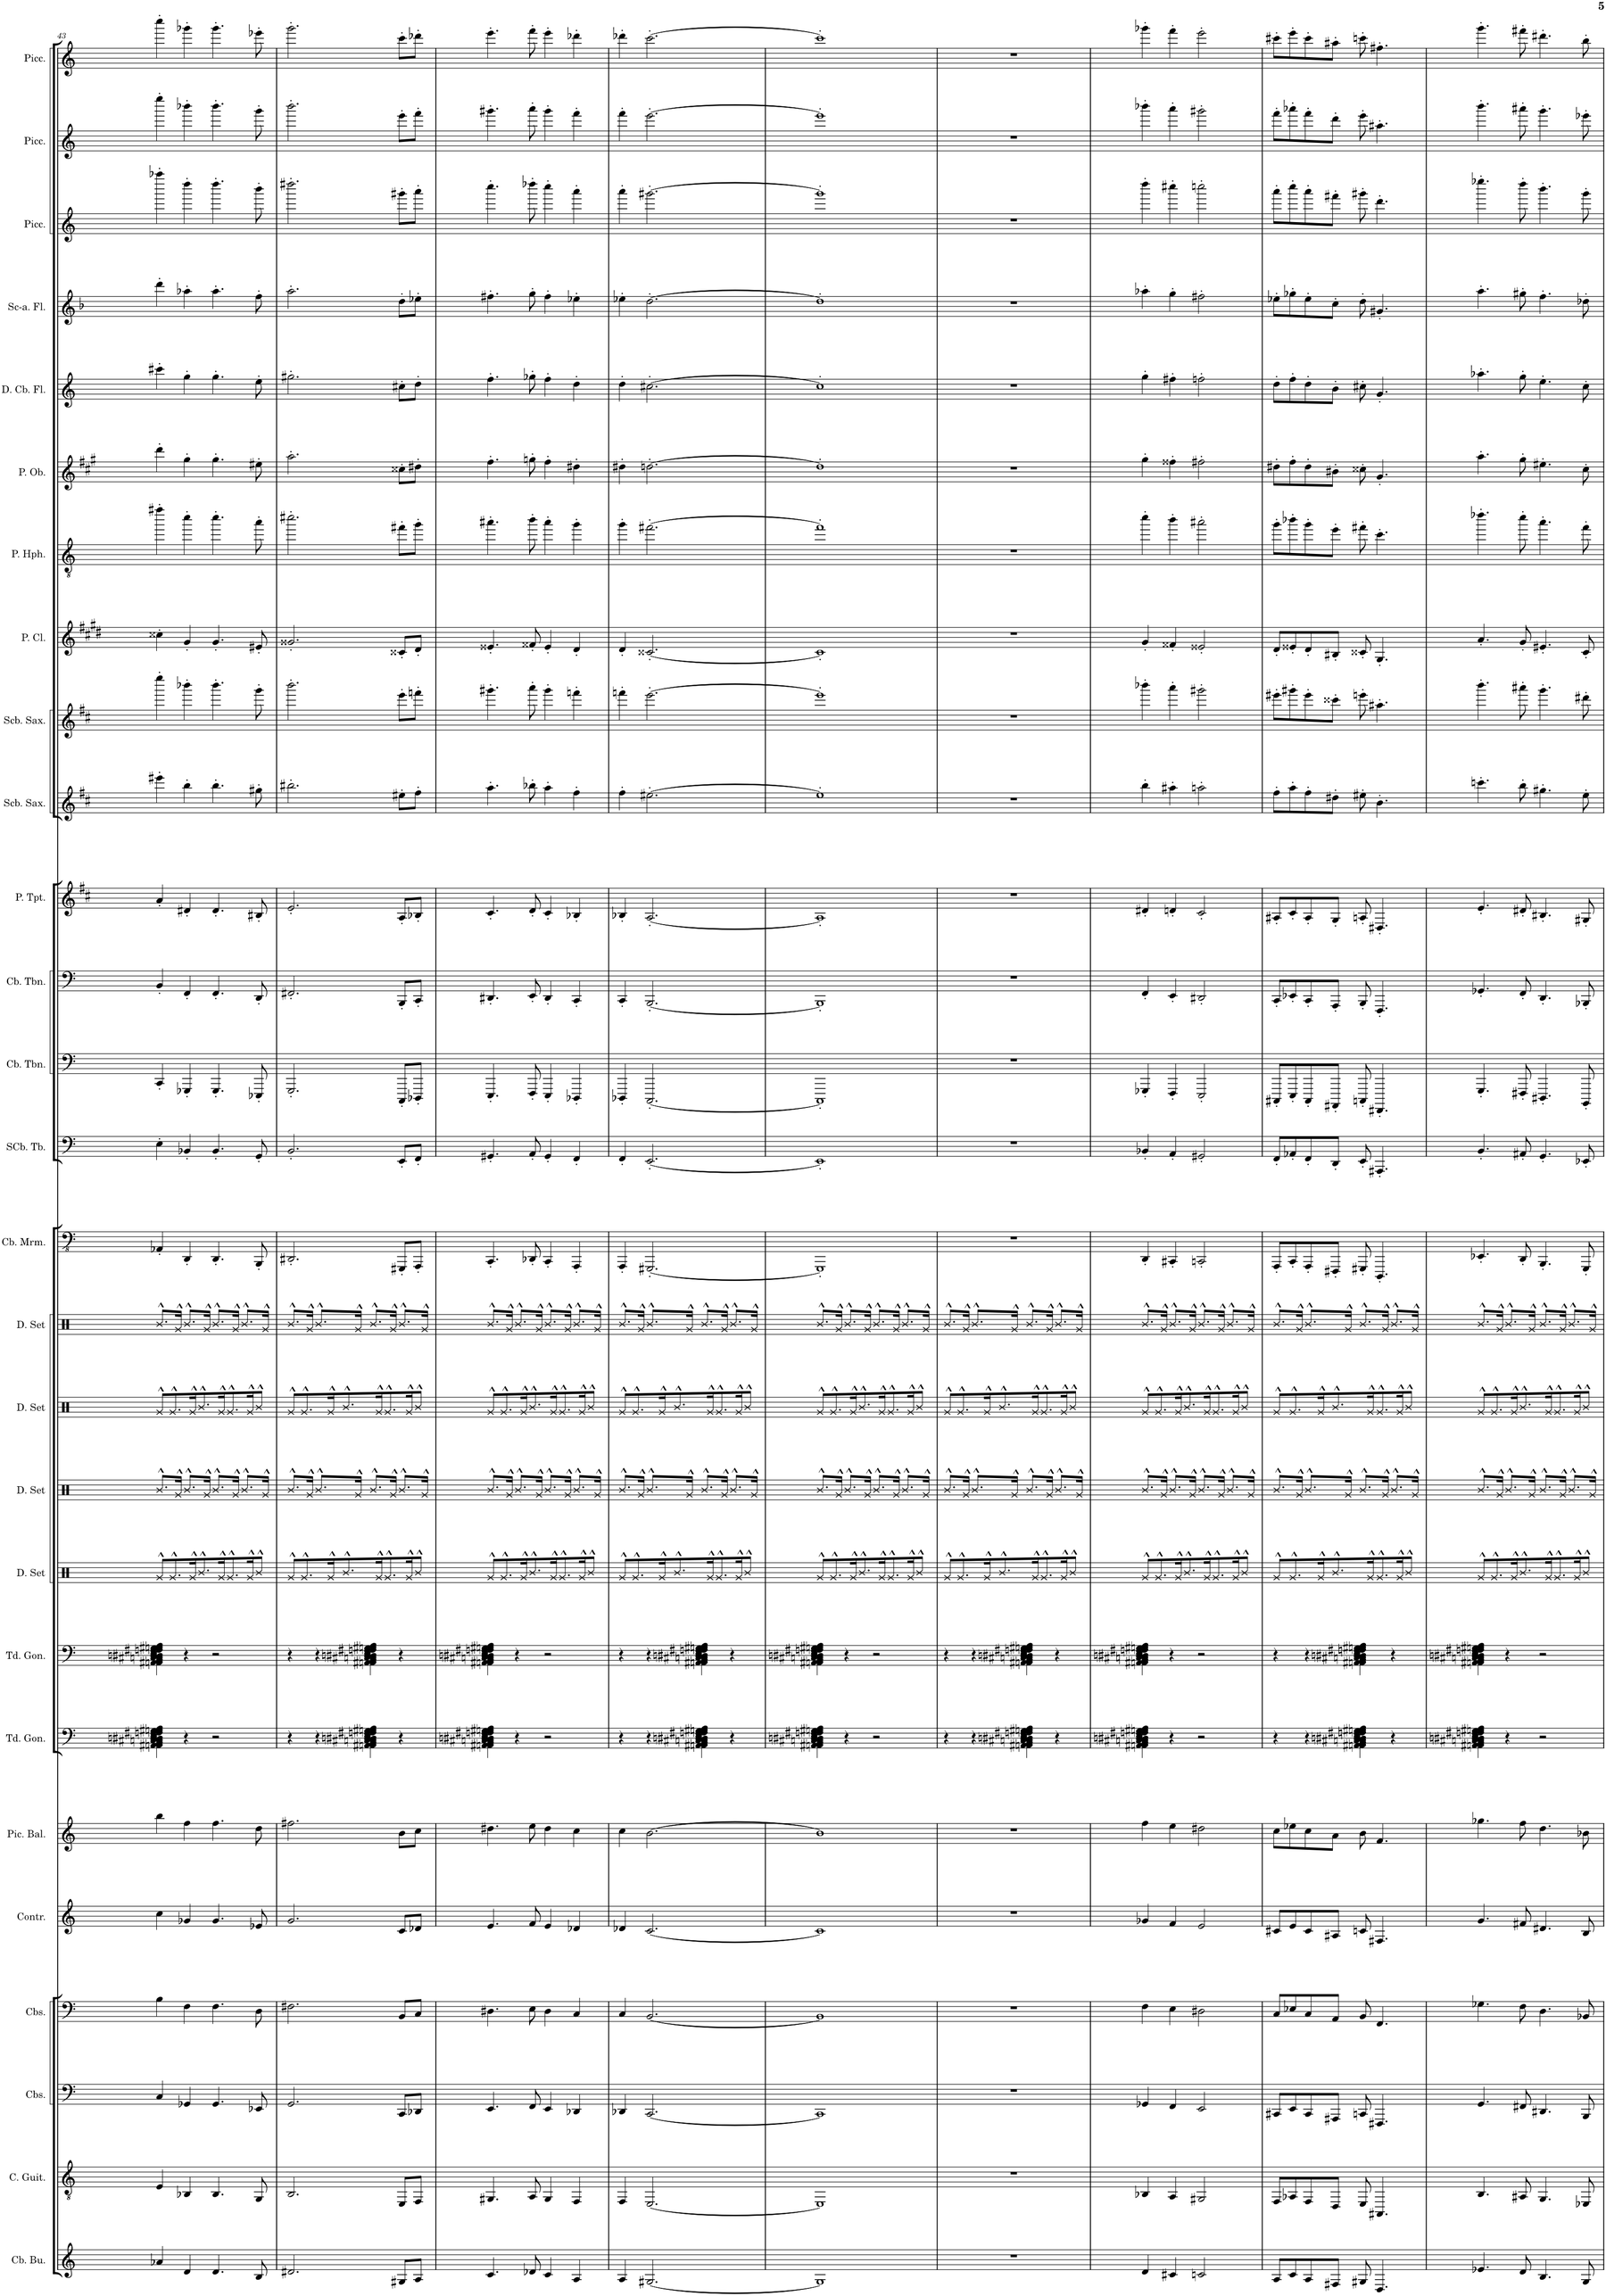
**kern	**kern	**kern	**kern	**kern	**kern	**kern	**kern	**kern	**kern	**kern	**kern	**kern	**kern	**kern	**kern	**kern	**kern	**kern	**kern	**kern	**kern	**kern
*part23	*part22	*part21	*part20	*part19	*part18	*part17	*part16	*part15	*part14	*part13	*part12	*part11	*part10	*part9	*part8	*part7	*part6	*part5	*part4	*part3	*part2	*part1
*staff23	*staff22	*staff21	*staff20	*staff19	*staff18	*staff17	*staff16	*staff15	*staff14	*staff13	*staff12	*staff11	*staff10	*staff9	*staff8	*staff7	*staff6	*staff5	*staff4	*staff3	*staff2	*staff1
*I"Contrabass Bugle	*I"Contra Guitar	*I"Contrabasses	*I"Contrabasses	*I"Contralto	*I"Piccolo Balalaika	*I"Tuned Gongs	*I"Tuned Gongs	*I"Contrabass Marimba	*I"Sub-Contrabass Tuba	*I"Contrabass Trombone	*I"Contrabass Trombone	*I"Piccolo Trumpet	*I"Subcontrabass Saxophone	*I"Subcontrabass Saxophone	*I"Piccolo Clarinet	*I"Piccolo Heckelphone	*I"Piccolo Oboe	*I"Double Contrabass Flute	*I"Sub Contra-alto Flute	*I"Piccolo	*I"Piccolo	*I"Piccolo
*I'Cb. Bu.	*I'C. Guit.	*I'Cbs.	*I'Cbs.	*I'Contr.	*I'Pic. Bal.	*I'Td. Gon.	*I'Td. Gon.	*I'Cb. Mrm.	*I'SCb. Tb.	*I'Cb. Tbn.	*I'Cb. Tbn.	*I'P. Tpt.	*I'Scb. Sax.	*I'Scb. Sax.	*I'P. Cl.	*I'P. Hph.	*I'P. Ob.	*I'D. Cb. Fl.	*I'Sc-a. Fl.	*I'Picc.	*I'Picc.	*I'Picc.
!!LO:PB:g=z
*clefG2	*clefGv2	*clefF4	*clefF4	*clefG2	*clefG2	*clefF4	*clefF4	*clefFv4	*clefF4	*clefF4	*clefF4	*clefG2	*clefG2	*clefG2	*clefG2	*clefGv2	*clefG2	*clefG2	*clefG2	*clefG2	*clefG2	*clefG2
*Trd14c24	*	*Trd7c12	*Trd7c12	*	*	*	*	*	*	*	*	*Trd-6c-10	*Trd22c38	*Trd22c38	*Trd-5c-8	*	*Trd-2c-3	*Trd21c36	*Trd17c29	*Trd-7c-12	*Trd-7c-12	*Trd-7c-12
*k[]	*k[]	*k[]	*k[]	*k[]	*k[]	*k[]	*k[]	*k[]	*k[]	*k[]	*k[]	*k[f#c#]	*k[f#c#]	*k[f#c#]	*k[f#c#g#d#]	*k[]	*k[f#c#g#]	*k[]	*k[b-]	*k[]	*k[]	*k[]
*M4/4	*M4/4	*M4/4	*M4/4	*M4/4	*M4/4	*M4/4	*M4/4	*M4/4	*M4/4	*M4/4	*M4/4	*M4/4	*M4/4	*M4/4	*M4/4	*M4/4	*M4/4	*M4/4	*M4/4	*M4/4	*M4/4	*M4/4
=43	=43	=43	=43	=43	=43	=43	=43	=43	=43	=43	=43	=43	=43	=43	=43	=43	=43	=43	=43	=43	=43	=43
4a-X/	4E/	4C/	4B\	4cc\	4bb\	4AAn\ 4AA#X\ 4BB\ 4Cn\ 4C#X\ 4Dn\ 4D#X\ 4E\ 4Fn\ 4F#X\ 4Gn\ 4G#X\ 4A\	4AAn\ 4AA#X\ 4BB\ 4Cn\ 4C#X\ 4Dn\ 4D#X\ 4E\ 4Fn\ 4F#X\ 4Gn\ 4G#X\ 4A\	4AAA-X'/	4E'\	4CC'/	4BB'/	4a'/	4eee#X'\	4eeee'\	4cc##X'\	4fff#X'\	4ddd'\	4ccc#X'\	4ddd'\	4aaaa-X'\	4eeee'\	4cccc'\
4d/	4BB-X/	4GG-X/	4F\	4g-X/	4ff\	4r	4r	4DDD'/	4BB-X'/	4GGG-X'/	4FF'/	4d#X'/	4bb'\	4bbb-X'\	4g#'/	4ccc'\	4gg#'\	4gg'\	4aa-X'\	4dddd'\	4bbb-X'\	4ggg-X'\
4.d/	4.BB-/	4.GG-/	4.F\	4.g-/	4.ff\	2r	2r	4.DDD'/	4.BB-'/	4.GGG-'/	4.FF'/	4.d#'/	4.bb'\	4.bbb-'\	4.g#'/	4.ccc'\	4.gg#'\	4.gg'\	4.aa-'\	4.dddd'\	4.bbb-'\	4.ggg-'\
8B/	8GG/	8EE-X/	8D\	8e-X/	8dd\	.	.	8BBBB'/	8GG'/	8EEE-X'/	8DD'/	8B#X'/	8gg#X'\	8ggg'\	8e#X'/	8aa'\	8ee#X'\	8ee'\	8ff'\	8bbb'\	8ggg'\	8eee-X'\
=44	=44	=44	=44	=44	=44	=44	=44	=44	=44	=44	=44	=44	=44	=44	=44	=44	=44	=44	=44	=44	=44	=44
2.d#X/	2.BB/	2.GG/	2.F#X\	2.g/	2.ff#X\	4r	4r	2.DDD#X'/	2.BB'/	2.GGG'/	2.FF#X'/	2.e'/	2.bb#X'\	2.bbb'\	2.g##X'/	2.ccc#X'\	2.aa'\	2.gg#X'\	2.aa'\	2.dddd#X'\	2.bbb'\	2.ggg'\
.	.	.	.	.	.	4r	4r	.	.	.	.	.	.	.	.	.	.	.	.	.	.	.
.	.	.	.	.	.	4AAn\ 4AA#X\ 4BB\ 4Cn\ 4C#X\ 4Dn\ 4D#X\ 4E\ 4Fn\ 4F#X\ 4Gn\ 4G#X\ 4A\	4AAn\ 4AA#X\ 4BB\ 4Cn\ 4C#X\ 4Dn\ 4D#X\ 4E\ 4Fn\ 4F#X\ 4Gn\ 4G#X\ 4A\	.	.	.	.	.	.	.	.	.	.	.	.	.	.	.
8G#X/L	8EE/L	8CC/L	8BB/L	8c/L	8b\L	4r	4r	8GGGG#X'/L	8EE'/L	8CCC'/L	8BBB'/L	8A'/L	8ee#X'\L	8eee'\L	8c##X'/L	8ff#X'\L	8cc##X'\L	8cc#X'\L	8dd'\L	8ggg#X'\L	8eee'\L	8ccc'\L
8A/J	8FF/J	8DD-X/J	8C/J	8d-X/J	8cc\J	.	.	8AAAA'/J	8FF'/J	8DDD-X'/J	8CC'/J	8B-X'/J	8ff#'\J	8fffn'\J	8d#'/J	8gg'\J	8dd#X'\J	8dd'\J	8ee-X'\J	8aaa'\J	8fff'\J	8ddd-X'\J
=45	=45	=45	=45	=45	=45	=45	=45	=45	=45	=45	=45	=45	=45	=45	=45	=45	=45	=45	=45	=45	=45	=45
4.c/	4.GG#X/	4.EE/	4.D#X\	4.e/	4.dd#X\	4AAn\ 4AA#X\ 4BB\ 4Cn\ 4C#X\ 4Dn\ 4D#X\ 4E\ 4Fn\ 4F#X\ 4Gn\ 4G#X\ 4A\	4AAn\ 4AA#X\ 4BB\ 4Cn\ 4C#X\ 4Dn\ 4D#X\ 4E\ 4Fn\ 4F#X\ 4Gn\ 4G#X\ 4A\	4.CCC'/	4.GG#X'/	4.EEE'/	4.DD#X'/	4.c#'/	4.aa'\	4.ggg#X'\	4.e##X'/	4.aa#X'\	4.ff#'\	4.ff'\	4.ff#X'\	4.cccc'\	4.ggg#X'\	4.eee'\
.	.	.	.	.	.	4r	4r	.	.	.	.	.	.	.	.	.	.	.	.	.	.	.
8d-X/	8AA/	8FF/	8E\	8f/	8ee\	.	.	8DDD-X'/	8AA'/	8FFF'/	8EE'/	8d'/	8bb-X'\	8aaa'\	8f##X'/	8bb'\	8ggn'\	8gg-X'\	8gg'\	8dddd-X'\	8aaa'\	8fff'\
4c/	4GG#/	4EE/	4D#\	4e/	4dd#\	2r	2r	4CCC'/	4GG#'/	4EEE'/	4DD#'/	4c#'/	4aa'\	4ggg#'\	4e##'/	4aa#'\	4ff#'\	4ff'\	4ff#'\	4cccc'\	4ggg#'\	4eee'\
4A/	4FF/	4DD-X/	4C/	4d-X/	4cc\	.	.	4AAAA'/	4FF'/	4DDD-X'/	4CC'/	4B-X'/	4ff#'\	4fffn'\	4d#'/	4gg'\	4dd#X'\	4dd'\	4ee-X'\	4aaa'\	4fff'\	4ddd-X'\
=46	=46	=46	=46	=46	=46	=46	=46	=46	=46	=46	=46	=46	=46	=46	=46	=46	=46	=46	=46	=46	=46	=46
4A/	4FF/	4DD-X/	4C/	4d-X/	4cc\	4r	4r	4AAAA'/	4FF'/	4DDD-X'/	4CC'/	4B-X'/	4ff#'\	4fffn'\	4d#'/	4gg'\	4dd#X'\	4dd'\	4ee-X'\	4aaa'\	4fff'\	4ddd-X'\
[2.G#X/	[2.EE/	[2.CC/	[2.BB/	[2.c/	[2.b\	4r	4r	[2.GGGG#X'/	[2.EE'/	[2.CCC'/	[2.BBB'/	[2.A'/	[2.ee#X'\	[2.eee'\	[2.c##X'/	[2.ff#X'\	[2.ddn'\	[2.cc#X'\	[2.dd'\	[2.ggg#X'\	[2.eee'\	[2.ccc'\
.	.	.	.	.	.	4AAn\ 4AA#X\ 4BB\ 4Cn\ 4C#X\ 4Dn\ 4D#X\ 4E\ 4Fn\ 4F#X\ 4Gn\ 4G#X\ 4A\	4AAn\ 4AA#X\ 4BB\ 4Cn\ 4C#X\ 4Dn\ 4D#X\ 4E\ 4Fn\ 4F#X\ 4Gn\ 4G#X\ 4A\	.	.	.	.	.	.	.	.	.	.	.	.	.	.	.
.	.	.	.	.	.	4r	4r	.	.	.	.	.	.	.	.	.	.	.	.	.	.	.
=47	=47	=47	=47	=47	=47	=47	=47	=47	=47	=47	=47	=47	=47	=47	=47	=47	=47	=47	=47	=47	=47	=47
1G#]	1EE]	1CC]	1BB]	1c]	1b]	4AAn\ 4AA#X\ 4BB\ 4Cn\ 4C#X\ 4Dn\ 4D#X\ 4E\ 4Fn\ 4F#X\ 4Gn\ 4G#X\ 4A\	4AAn\ 4AA#X\ 4BB\ 4Cn\ 4C#X\ 4Dn\ 4D#X\ 4E\ 4Fn\ 4F#X\ 4Gn\ 4G#X\ 4A\	1GGGG#']	1EE']	1CCC']	1BBB']	1A']	1ee#']	1eee']	1c##']	1ff#']	1dd']	1cc#']	1dd']	1ggg#']	1eee']	1ccc']
.	.	.	.	.	.	4r	4r	.	.	.	.	.	.	.	.	.	.	.	.	.	.	.
.	.	.	.	.	.	2r	2r	.	.	.	.	.	.	.	.	.	.	.	.	.	.	.
=48	=48	=48	=48	=48	=48	=48	=48	=48	=48	=48	=48	=48	=48	=48	=48	=48	=48	=48	=48	=48	=48	=48
1r	1r	1r	1r	1r	1r	4r	4r	1r	1r	1r	1r	1r	1r	1r	1r	1r	1r	1r	1r	1r	1r	1r
.	.	.	.	.	.	4r	4r	.	.	.	.	.	.	.	.	.	.	.	.	.	.	.
.	.	.	.	.	.	4AAn\ 4AA#X\ 4BB\ 4Cn\ 4C#X\ 4Dn\ 4D#X\ 4E\ 4Fn\ 4F#X\ 4Gn\ 4G#X\ 4A\	4AAn\ 4AA#X\ 4BB\ 4Cn\ 4C#X\ 4Dn\ 4D#X\ 4E\ 4Fn\ 4F#X\ 4Gn\ 4G#X\ 4A\	.	.	.	.	.	.	.	.	.	.	.	.	.	.	.
.	.	.	.	.	.	4r	4r	.	.	.	.	.	.	.	.	.	.	.	.	.	.	.
=49	=49	=49	=49	=49	=49	=49	=49	=49	=49	=49	=49	=49	=49	=49	=49	=49	=49	=49	=49	=49	=49	=49
4d/	4BB-X/	4GG-X/	4F\	4g-X/	4ff\	4AAn\ 4AA#X\ 4BB\ 4Cn\ 4C#X\ 4Dn\ 4D#X\ 4E\ 4Fn\ 4F#X\ 4Gn\ 4G#X\ 4A\	4AAn\ 4AA#X\ 4BB\ 4Cn\ 4C#X\ 4Dn\ 4D#X\ 4E\ 4Fn\ 4F#X\ 4Gn\ 4G#X\ 4A\	4DDD'/	4BB-X'/	4GGG-X'/	4FF'/	4d#X'/	4bb'\	4bbb-X'\	4g#'/	4ccc'\	4gg#'\	4gg'\	4aa-X'\	4dddd'\	4bbb-X'\	4ggg-X'\
4c#X/	4AA/	4FF/	4E\	4f/	4ee\	4r	4r	4CCC#X'/	4AA'/	4FFF'/	4EE'/	4dn'/	4aa#X'\	4aaa'\	4f##X'/	4bb'\	4ff##X'\	4ff#X'\	4gg'\	4cccc#X'\	4aaa'\	4fff'\
2cn/	2GG#X/	2EE/	2D#X\	2e/	2dd#X\	2r	2r	2CCCn'/	2GG#X'/	2EEE'/	2DD#X'/	2c#'/	2aan'\	2ggg#X'\	2e##X'/	2aa#X'\	2ff#X'\	2ffn'\	2ff#X'\	2ccccn'\	2ggg#X'\	2eee'\
=50	=50	=50	=50	=50	=50	=50	=50	=50	=50	=50	=50	=50	=50	=50	=50	=50	=50	=50	=50	=50	=50	=50
8A/L	8FF/L	8CC#X/L	8C/L	8c#X/L	8cc\L	4r	4r	8AAAA'/L	8FF'/L	8CCC#X'/L	8CC'/L	8A#X'/L	8ff#'\L	8eee#X'\L	8d#'/L	8gg'\L	8dd#X'\L	8dd'\L	8ee-X'\L	8aaa'\L	8fff'\L	8ccc#X'\L
8c/	8AA-X/	8EE/	8E-X/	8e/	8ee-X\	.	.	8CCC'/	8AA-X'/	8EEE'/	8EE-X'/	8c#'/	8aa'\	8ggg#X'\	8e##X'/	8bb-X'\	8ff#'\	8ff'\	8gg-X'\	8cccc'\	8aaa-X'\	8eee'\
8A/	8FF/	8CC#/	8C/	8c#/	8cc\	4r	4r	8AAAA'/	8FF'/	8CCC#'/	8CC'/	8A#'/	8ff#'\	8eee#'\	8d#'/	8gg'\	8dd#'\	8dd'\	8ee-'\	8aaa'\	8fff'\	8ccc#'\
8F#X/J	8DD/J	8AAA#X/J	8AA/J	8A#X/J	8a\J	.	.	8FFFF#X'/J	8DD'/J	8AAAA#X'/J	8AAA'/J	8G'/J	8dd#X'\J	8ccc##X'\J	8B#X'/J	8ee'\J	8b#X'\J	8b'\J	8cc'\J	8fff#X'\J	8ddd'\J	8aa#X'\J
8G#X/	8EE/	8CCn/	8BB/	8cn/	8b\	4AAn\ 4AA#X\ 4BB\ 4Cn\ 4C#X\ 4Dn\ 4D#X\ 4E\ 4Fn\ 4F#X\ 4Gn\ 4G#X\ 4A\	4AAn\ 4AA#X\ 4BB\ 4Cn\ 4C#X\ 4Dn\ 4D#X\ 4E\ 4Fn\ 4F#X\ 4Gn\ 4G#X\ 4A\	8GGGG#X'/	8EE'/	8CCCn'/	8BBB'/	8An'/	8ee#X'\	8eeen'\	8c##X'/	8ff#X'\	8cc##X'\	8cc#X'\	8dd'\	8ggg#X'\	8eee'\	8cccn'\
4.D/	4.AAA#X/	4.FFF#X/	4.FF/	4.F#X/	4.f/	.	.	4.DDDD'/	4.AAA#X'/	4.FFFF#X'/	4.FFF'/	4.D#X'/	4.b'\	4.aa#X'\	4.G#'/	4.cc'\	4.g#'/	4.g'/	4.g#X'/	4.ddd'\	4.aa#X'\	4.ff#X'\
.	.	.	.	.	.	4r	4r	.	.	.	.	.	.	.	.	.	.	.	.	.	.	.
=51	=51	=51	=51	=51	=51	=51	=51	=51	=51	=51	=51	=51	=51	=51	=51	=51	=51	=51	=51	=51	=51	=51
4.e-X/	4.BB/	4.GG/	4.G-X\	4.g/	4.gg-X\	4AAn\ 4AA#X\ 4BB\ 4Cn\ 4C#X\ 4Dn\ 4D#X\ 4E\ 4Fn\ 4F#X\ 4Gn\ 4G#X\ 4A\	4AAn\ 4AA#X\ 4BB\ 4Cn\ 4C#X\ 4Dn\ 4D#X\ 4E\ 4Fn\ 4F#X\ 4Gn\ 4G#X\ 4A\	4.EEE-X'/	4.BB'/	4.GGG'/	4.GG-X'/	4.e'/	4.cccn'\	4.bbb'\	4.a'/	4.ddd-X'\	4.aa'\	4.aa-X'\	4.aa'\	4.eeee-X'\	4.bbb'\	4.ggg'\
.	.	.	.	.	.	4r	4r	.	.	.	.	.	.	.	.	.	.	.	.	.	.	.
8d/	8AA#X/	8FF#X/	8F\	8f#X/	8ff\	.	.	8DDD'/	8AA#X'/	8FFF#X'/	8FF'/	8d#X'/	8bb'\	8aaa#X'\	8g#'/	8ccc'\	8gg#'\	8gg'\	8gg#X'\	8dddd'\	8aaa#X'\	8fff#X'\
4.B/	4.GG/	4.DD#X/	4.D\	4.d#X/	4.dd\	2r	2r	4.BBBB'/	4.GG'/	4.DDD#X'/	4.DD'/	4.B#X'/	4.gg#X'\	4.ggg'\	4.e#X'/	4.aa'\	4.ee#X'\	4.ee'\	4.ff'\	4.bbb'\	4.ggg'\	4.ddd#X'\
8G/	8EE-X/	8BBB/	8BB-X/	8B/	8b-X\	.	.	8GGGG'/	8EE-X'/	8BBBB'/	8BBB-X'/	8G#X'/	8ee'\	8ddd#X'\	8c#'/	8ff'\	8cc#'\	8cc'\	8dd-X'\	8ggg'\	8eee-X'\	8bb'\
=	=	=	=	=	=	=	=	=	=	=	=	=	=	=	=	=	=	=	=	=	=	=
*-	*-	*-	*-	*-	*-	*-	*-	*-	*-	*-	*-	*-	*-	*-	*-	*-	*-	*-	*-	*-	*-	*-
